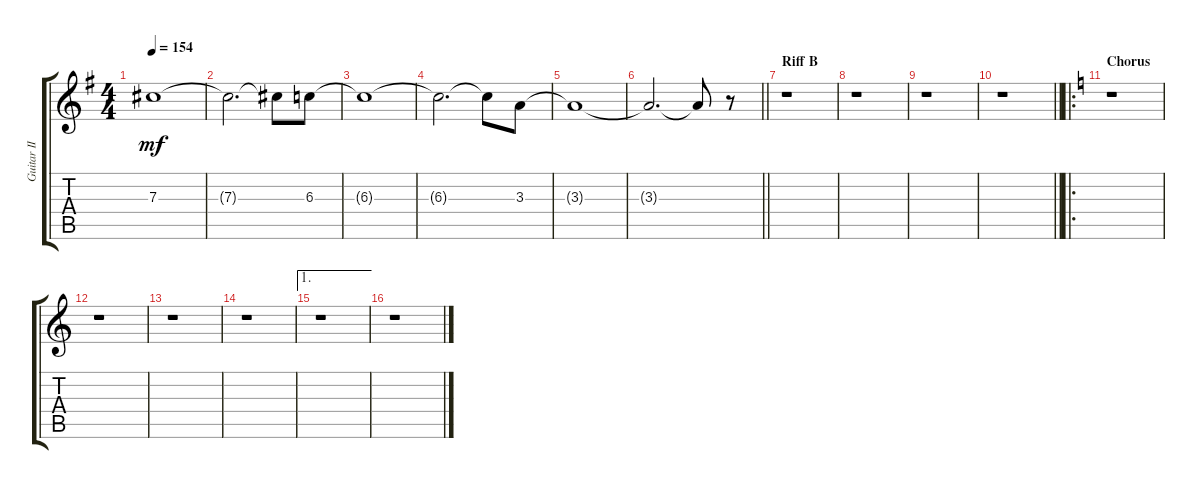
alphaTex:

\track ("Guitar II" "Guitar II") {instrument distortionguitar}
\staff {score tabs}
\tuning (Eb4 Bb3 Gb3 Db3 Ab2 Eb2) {hide}
\ts (4 4)
\tempo 154
\clef g2
\ks eminor
7.3{t}.1{dy mf} |
7.3{t}.2{d} 7.3{t}.8 6.3.8 |
6.3{t}.1 |
6.3{t}.2{d} 6.3{t}.8 3.3.8 |
3.3{t}.1 |
\barLineRight lightlight
3.3{t}.2{d} 3.3{t}.8 r.8 |
\section ("" "Riff B")
r.1 |
r.1 |
r.1 |
\barLineRight lightlight
r.1 |
\ro
\section ("" "Chorus")
\ks aminor
r.1 |
r.1 |
r.1 |
r.1 |
\ae 1
r.1 |
r.1
